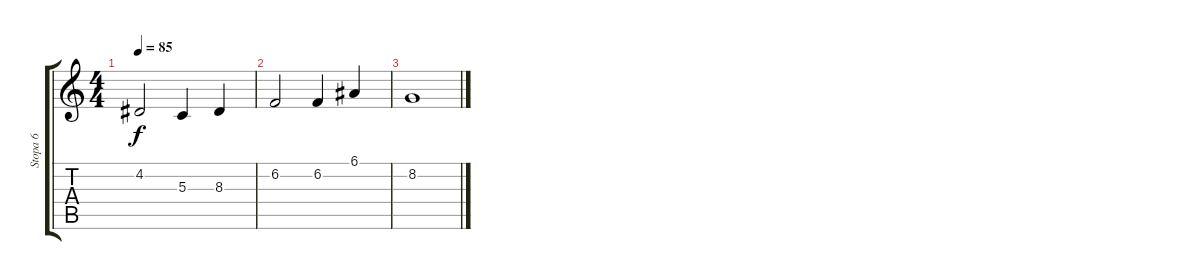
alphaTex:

\track ("Stopa 6" "Stopa 6") {instrument musicbox}
\staff {score tabs}
\tuning (E4 B3 G3 D3 A2 E2) {hide}
\ts (4 4)
\tempo 85
\clef g2
\ks c
4.2.2{dy f} 5.3.4 8.3.4 |
6.2.2 6.2.4 6.1.4 |
8.2.1
